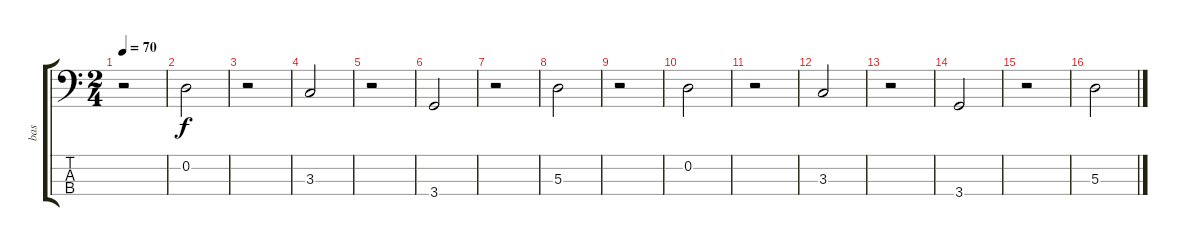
\track ("bas" "bas") {instrument acousticbass}
\staff {score tabs}
\tuning (G2 D2 A1 E1) {hide}
\ts (2 4)
\tempo 70
\clef f4
\ks c
r.2{dy f} |
0.2.2 |
r.2 |
3.3.2 |
r.2 |
3.4.2 |
r.2 |
5.3.2 |
r.2 |
0.2.2 |
r.2 |
3.3.2 |
r.2 |
3.4.2 |
r.2 |
5.3.2
